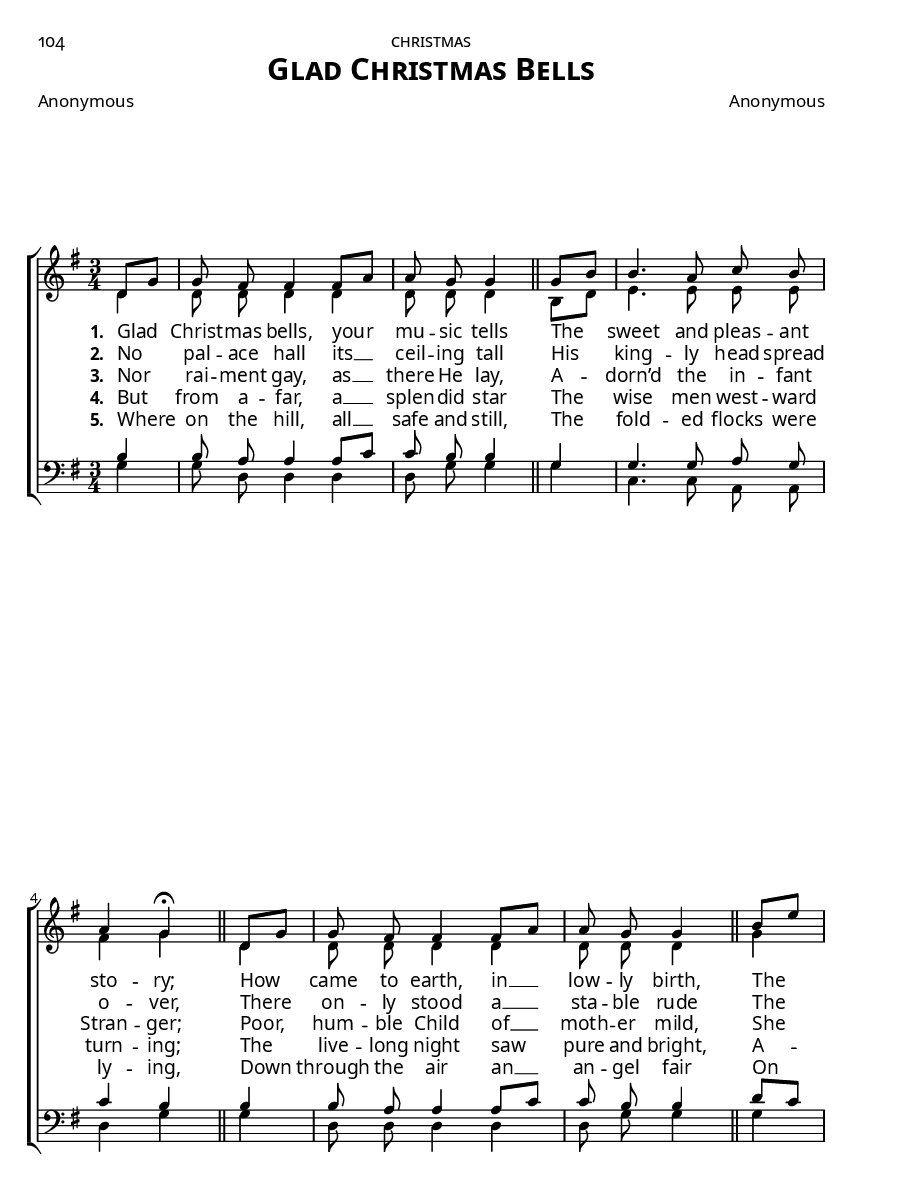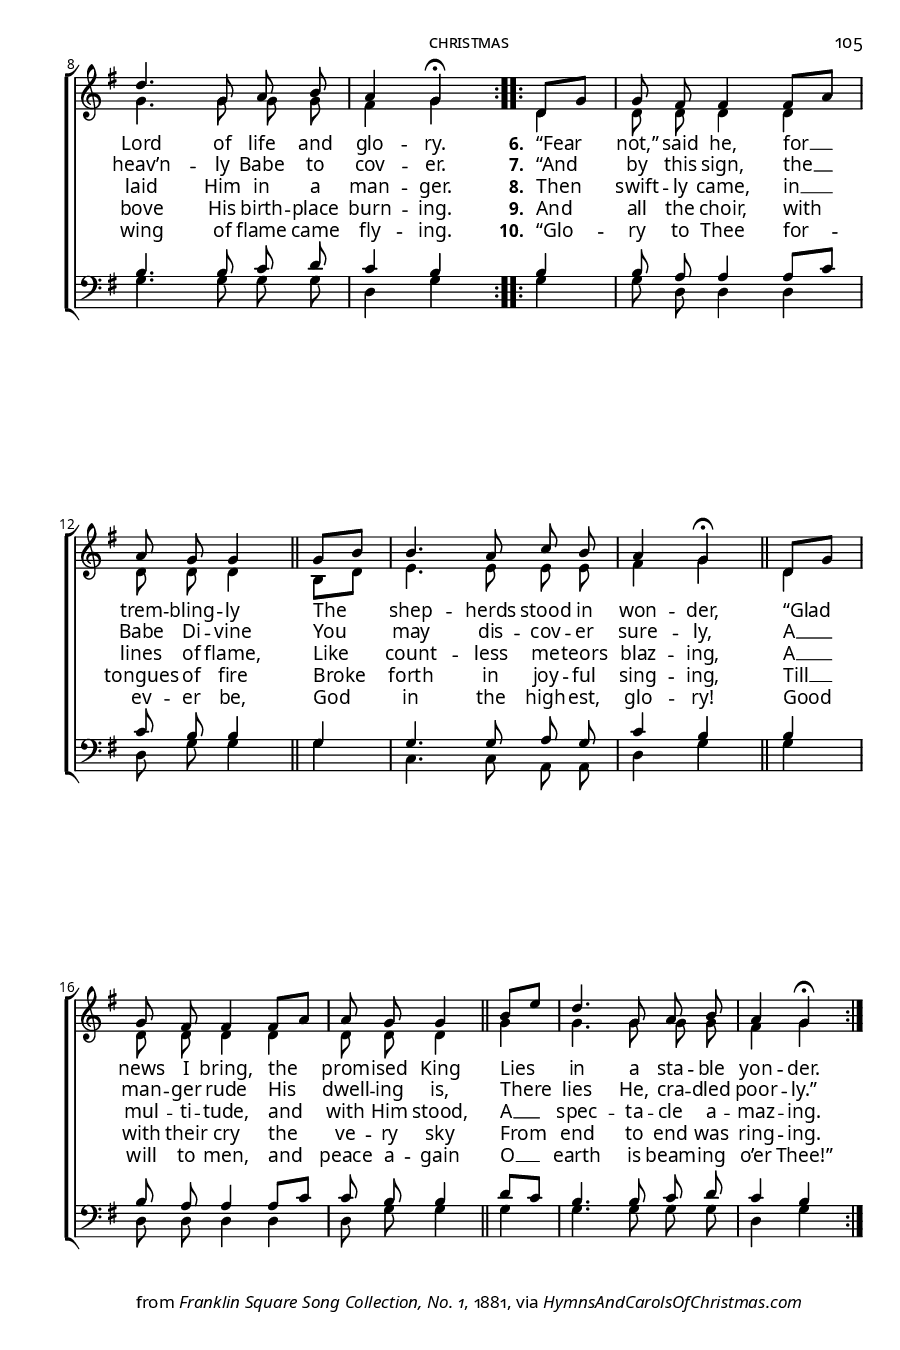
\version "2.14.2"
\include "util.ly"
\header {
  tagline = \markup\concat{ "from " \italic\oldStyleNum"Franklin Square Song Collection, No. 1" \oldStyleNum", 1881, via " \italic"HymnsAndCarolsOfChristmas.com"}
}
\paper {
  print-all-headers = ##t
  paper-height = 9\in
  paper-width = 6\in
  indent = 0\in
  %system-system-spacing = #'((basic-distance . 10) (padding . 0))
  %system-system-spacing =
  %  #'((basic-distance . 0)
  %     (minimum-distance . 0)
  %     (padding . -0.35)
  %     (stretchability . 100))
  ragged-last-bottom = ##f
  ragged-bottom = ##f
  two-sided = ##t
  inner-margin = 0.5\in
  outer-margin = 0.25\in
  top-margin = 0.25\in
  bottom-margin = 0.25\in
  first-page-number = #104
  print-first-page-number = ##t
  headerLine = \markup{\override #'(font-name . "Garamond Premier Pro") \smallCapsOldStyle"christmas"}
  oddHeaderMarkup = \markup\fill-line{
     \override #'(font-name . "Garamond Premier Pro")\abs-fontsize #8.5
     \combine 
        \fill-line{"" \on-the-fly #print-page-number-check-first
        \oldStylePageNum""
        }
        \fill-line{\headerLine}
  }
  evenHeaderMarkup = \markup {
     \override #'(font-name . "Garamond Premier Pro")\abs-fontsize #8.5
     \combine
        \on-the-fly #print-page-number-check-first
        \oldStylePageNum""
        \fill-line{\headerLine}
  }
}
#(set-global-staff-size 15) \paper{ #(define fonts (make-pango-font-tree "GoudyOlSt BT" "Garamond Premier Pro" "Garamond Premier Pro" (/ 15 20))) }
global = {
  \key g \major
  \time 3/4
  \autoBeamOff
  \override DynamicLineSpanner #'staff-padding = #0.0
  \override DynamicLineSpanner #'Y-extent = #'(-1 . 1)
}

sopMusic = \relative c' {
  \repeat volta 5 {
    \partial 4 d8[ g] |
    g8 fis fis4 fis8[ a] |
    a g g4 \bar"||" g8[ b] |
    b4. a8 c b |
    \partial 2 a4 g\fermata \bar"||"
    
    \partial 4 d8[ g] |
    g fis fis4 fis8[ a] |
    a g g4 \bar"||" b8[ e] |
    d4. g,8 a b |
    \partial 2 a4 g\fermata
  }
}
sopWords = \lyricmode {
  
}

altoMusic = \relative c' {
  d4 |
  d8 d d4 d |
  d8 d d4 b8[ d] |
  e4. e8 e e |
  fis4 g |
  
  d |
  d8 d d4 d |
  d8 d d4 g |
  g4. g8 g g |
  fis4 g
}
altoWords = \lyricmode {
  \dropLyricsIX
  \set stanza = #"1. "
  Glad Christ -- mas bells, your mu -- sic tells
    The sweet and pleas -- ant sto -- ry;
  How came to earth, in __ low -- ly birth,
    The Lord of life and glo -- ry.
    
  \set stanza = #"6. "
  “Fear not,” said he, for __ trem -- bling -- ly
    The shep -- herds stood in won -- der,
  “Glad news I bring, the prom -- ised King
    Lies in a sta -- ble yon -- der.
}
altoWordsII = \lyricmode {
  \dropLyricsIX
  \set stanza = #"2. "
  No pal -- ace hall its __ ceil -- ing tall
    His king -- ly head spread o -- ver,
  There on -- ly stood a __ sta -- ble rude
    The heav’n -- ly Babe to cov -- er.
  
  \set stanza = #"7. "
  “And by this sign, the __ Babe Di -- vine
    You may dis -- cov -- er sure -- ly,
  A __ man -- ger rude His dwell -- ing is,
    There lies He, cra -- dled poor -- ly.”
}
altoWordsIII = \lyricmode {
  \dropLyricsIX
  \set stanza = #"3. "
  Nor rai -- ment gay, as __ there He lay,
    A -- dorn’d the in -- fant Stran -- ger;
  Poor, hum -- ble Child of __ moth -- er mild,
    She laid Him in a man -- ger.
  
  \set stanza = #"8. "
  Then swift -- ly came, in __ lines of flame,
    Like count -- less me -- teors blaz -- ing,
  A __ mul -- ti -- tude, and with Him stood,
    A __ spec -- ta -- cle a -- maz -- ing.
}
altoWordsIV = \lyricmode {
  \dropLyricsIX
  \set stanza = #"4. "
  But from a -- far, a __ splen -- did star
    The wise men west -- ward turn -- ing;
  The live -- long night saw pure and bright,
    A -- bove His birth -- place burn -- ing.
  
  \set stanza = #"9. "
  And all the choir, with tongues of fire
    Broke forth in joy -- ful sing -- ing,
  Till __ with their cry the ve -- ry sky
    From end to end was ring -- ing.
}
altoWordsV = \lyricmode {
  \dropLyricsIX
  \set stanza = #"5. "
  Where on the hill, all __ safe and still,
    The fold -- ed flocks were ly -- ing,
  Down through the air an __ an -- gel fair
    On wing of flame came fly -- ing.
  
  \set stanza = #"10. "
  “Glo -- ry to Thee for -- ev -- er be,
    God in the high -- est, glo -- ry!
  Good will to men, and peace a -- gain
    O __ earth is beam -- ing o’er Thee!”
}
altoWordsVI = \lyricmode {
}
tenorMusic = \relative c' {
  b4 |
  b8 a a4 a8[ c] |
  c b b4 g |
  g4. g8 a g |
  c4 b |
  
  b |
  b8 a a4 a8[ c] |
  c b b4 d8[ c] |
  b4. b8 c d |
  c4 b
}
tenorWords = \lyricmode {

}

bassMusic = \relative c {
  g'4 |
  g8 d d4 d |
  d8 g g4 g |
  c,4. c8 a a |
  d4 g |
  
  g |
  d8 d d4 d |
  d8 g g4 g |
  g4. g8 g g |
  d4 g
}
bassWords = \lyricmode {

}

pianoRH = \relative c' {
  
}
pianoLH = \relative c' {
  
}

\score {
  <<
   \new ChoirStaff <<
%    \new Lyrics = sopranos \with { \override VerticalAxisGroup #'nonstaff-relatedstaff-spacing = #'((basic-distance . 1)) }
    \new Staff = women <<
      \new Voice = "sopranos" { \voiceOne << \global \repeat unfold2\sopMusic >> }
      \new Voice = "altos" { \voiceTwo << \global \repeat unfold2\altoMusic >> }
    >>
   \new Staff = men <<
      \clef bass
      \new Voice = "tenors" { \voiceOne << \global \repeat unfold2\tenorMusic >> }
      \new Voice = "basses" { \voiceTwo << \global \repeat unfold2\bassMusic >> }
    >>
    \new Lyrics \with { alignAboveContext = #"women" \override VerticalAxisGroup #'nonstaff-relatedstaff-spacing = #'((basic-distance . 1))} \lyricsto "sopranos" \sopWords
     \new Lyrics = "altosVI"  \with { alignBelowContext = #"women" \override VerticalAxisGroup #'nonstaff-relatedstaff-spacing = #'((basic-distance . 1))} \lyricsto "sopranos" \altoWordsVI
    \new Lyrics = "altosV"  \with { alignBelowContext = #"women" \override VerticalAxisGroup #'nonstaff-relatedstaff-spacing = #'((basic-distance . 1))} \lyricsto "sopranos" \altoWordsV
    \new Lyrics = "altosIV"  \with { alignBelowContext = #"women" \override VerticalAxisGroup #'nonstaff-relatedstaff-spacing = #'((basic-distance . 1))} \lyricsto "sopranos" \altoWordsIV
    \new Lyrics = "altosIII"  \with { alignBelowContext = #"women" \override VerticalAxisGroup #'nonstaff-relatedstaff-spacing = #'((basic-distance . 1))} \lyricsto "sopranos" \altoWordsIII
    \new Lyrics = "altosII"  \with { alignBelowContext = #"women" \override VerticalAxisGroup #'nonstaff-relatedstaff-spacing = #'((basic-distance . 1))} \lyricsto "sopranos" \altoWordsII
    \new Lyrics = "altos"  \with { alignBelowContext = #"women" \override VerticalAxisGroup #'nonstaff-relatedstaff-spacing = #'((padding . -0.5)) } \lyricsto "sopranos" \altoWords
    \new Lyrics \with { alignAboveContext = #"men" \override VerticalAxisGroup #'nonstaff-relatedstaff-spacing = #'((basic-distance . 1)) } \lyricsto "tenors" \tenorWords
    \new Lyrics \with { alignBelowContext = #"men" \override VerticalAxisGroup #'nonstaff-relatedstaff-spacing = #'((basic-distance . 1)) } \lyricsto "basses" \bassWords
  >>
%    \new PianoStaff << \new Staff { \new Voice { \pianoRH } } \new Staff { \clef "bass" \pianoLH } >>
  >>
  \layout {
    \context {
      \Score
      %\override SpacingSpanner #'base-shortest-duration = #(ly:make-moment 1 8)
      %\override SpacingSpanner #'common-shortest-duration = #(ly:make-moment 1 4)
    }
    \context {
      % Remove all empty staves
      % \Staff \RemoveEmptyStaves \override VerticalAxisGroup #'remove-first = ##t
    }
  }
  \header {
    title = \markup{\override #'(font-name . "Garamond Premier Pro Semibold"){ \abs-fontsize #15 \smallCapsOldStyle"Glad Christmas Bells"}}
    poet = \markup\oldStyleNum"Anonymous"
    composer = \markup\oldStyleNum"Anonymous"
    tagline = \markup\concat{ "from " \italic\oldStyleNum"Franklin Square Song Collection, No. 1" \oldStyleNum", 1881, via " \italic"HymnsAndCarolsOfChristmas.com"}
  }
}
